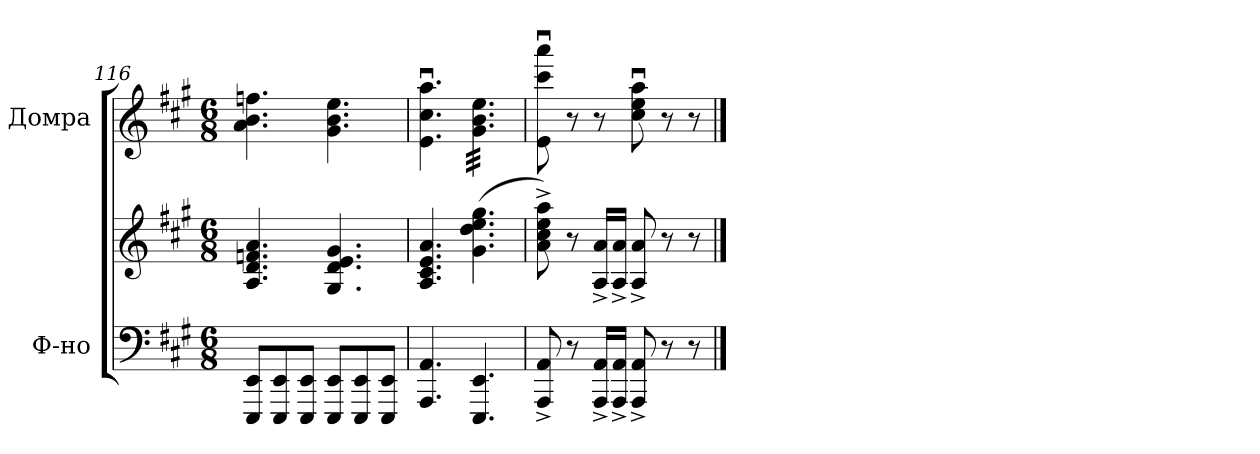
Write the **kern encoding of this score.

**kern	**kern	**kern
*part2	*part2	*part1
*staff3	*staff2	*staff1
*I"Ф-но	*	*I"Домра
*clefF4	*clefG2	*clefG2
*k[f#c#g#]	*k[f#c#g#]	*k[f#c#g#]
*A:	*A:	*A:
*M6/8	*M6/8	*M6/8
=116	=116	=116
8EEEi/ 8EEiL	4.Ai/ 4.di 4.fni 4.ai	4.ai\ 4.bi 4.ffni
8EEEi/ 8EEi	.	.
8EEEi/ 8EEiJ	.	.
8EEEi/ 8EEiL	4.G#i/ 4.di 4.ei 4.g#i	4.g#i\ 4.bi 4.eei
8EEEi/ 8EEi	.	.
8EEEi/ 8EEiJ	.	.
=117	=117	=117
4.AAAi/ 4.AAi	4.Ai/ 4.c#i 4.ei 4.ai	4.ei\u 4.cc#iu 4.aaiu
*	*	*tremolo
4.EEEi/ 4.EEi	(4.g#i\ 4.ddi 4.eei 4.gg#i	32g#i\ 32bi 32eeiLLL
.	.	32g#i\ 32bi 32eei
.	.	32g#i\ 32bi 32eei
.	.	32g#i\ 32bi 32eei
.	.	32g#i\ 32bi 32eei
.	.	32g#i\ 32bi 32eei
.	.	32g#i\ 32bi 32eei
.	.	32g#i\ 32bi 32eei
.	.	32g#i\ 32bi 32eei
.	.	32g#i\ 32bi 32eei
.	.	32g#i\ 32bi 32eei
.	.	32g#i\ 32bi 32eeiJJJ
*	*	*Xtremolo
=118	=118	=118
8AAAi/^ 8AAi^	8ai\^ 8cc#i^ 8eei^ 8aai^)	8ei\u 8ccc#iu 8aaaiu
8r	8r	8r
16AAAi/^ 16AAi^LL	16Ai/^ 16ai^LL	8r
16AAAi/^ 16AAi^JJ	16Ai/^ 16ai^JJ	.
8AAAi/^ 8AAi^	8Ai/^ 8ai^	8cc#i\u 8eeiu 8aaiu
8r	8r	8r
8r	8r	8r
==	==	==
*-	*-	*-
